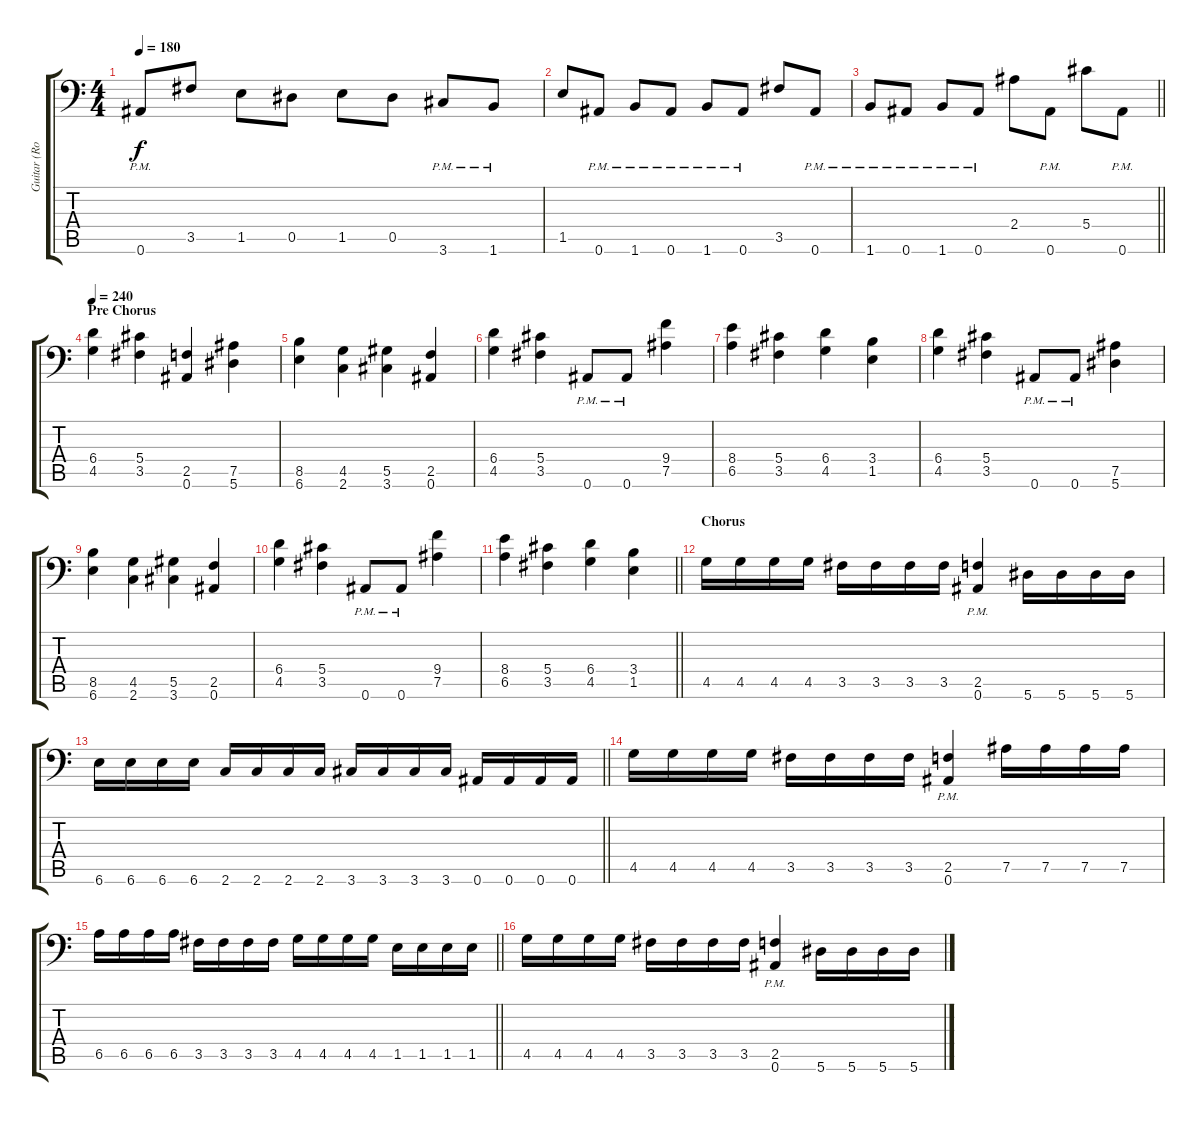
\track ("Guitar (Rob)" "Guitar (Ro") {instrument distortionguitar}
\staff {score tabs}
\tuning (Bb3 F3 Db3 Ab2 Eb2 Bb1) {hide}
\ts (4 4)
\tempo 180
\clef f4
\ks c
0.6{pm}.8{dy f} 3.5.8 1.5.8 0.5.8 1.5.8 0.5.8 3.6{pm}.8 1.6{pm}.8 |
1.5.8 0.6{pm}.8 1.6{pm}.8 0.6{pm}.8 1.6{pm}.8 0.6{pm}.8 3.5.8 0.6{pm}.8 |
\barLineRight lightlight
1.6{pm}.8 0.6{pm}.8 1.6{pm}.8 0.6{pm}.8 2.4.8 0.6{pm}.8 5.4.8 0.6{pm}.8 |
\section ("" "Pre Chorus")
\tempo 240
(6.4 4.5).4 (5.4 3.5).4 (2.5 0.6).4 (7.5 5.6).4 |
(8.5 6.6).4 (4.5 2.6).4 (5.5 3.6).4 (2.5 0.6).4 |
(6.4 4.5).4 (5.4 3.5).4 0.6{pm}.8 0.6{pm}.8 (9.4 7.5).4 |
(8.4 6.5).4 (5.4 3.5).4 (6.4 4.5).4 (3.4 1.5).4 |
(6.4 4.5).4 (5.4 3.5).4 0.6{pm}.8 0.6{pm}.8 (7.5 5.6).4 |
(8.5 6.6).4 (4.5 2.6).4 (5.5 3.6).4 (2.5 0.6).4 |
(6.4 4.5).4 (5.4 3.5).4 0.6{pm}.8 0.6{pm}.8 (9.4 7.5).4 |
\barLineRight lightlight
(8.4 6.5).4 (5.4 3.5).4 (6.4 4.5).4 (3.4 1.5).4 |
\section ("" "Chorus")
4.5.16 4.5.16 4.5.16 4.5.16 3.5.16 3.5.16 3.5.16 3.5.16 (2.5{pm} 0.6{pm}).4 5.6.16 5.6.16 5.6.16 5.6.16 |
\barLineRight lightlight
6.6.16 6.6.16 6.6.16 6.6.16 2.6.16 2.6.16 2.6.16 2.6.16 3.6.16 3.6.16 3.6.16 3.6.16 0.6.16 0.6.16 0.6.16 0.6.16 |
4.5.16 4.5.16 4.5.16 4.5.16 3.5.16 3.5.16 3.5.16 3.5.16 (2.5{pm} 0.6{pm}).4 7.5.16 7.5.16 7.5.16 7.5.16 |
\barLineRight lightlight
6.5.16 6.5.16 6.5.16 6.5.16 3.5.16 3.5.16 3.5.16 3.5.16 4.5.16 4.5.16 4.5.16 4.5.16 1.5.16 1.5.16 1.5.16 1.5.16 |
4.5.16 4.5.16 4.5.16 4.5.16 3.5.16 3.5.16 3.5.16 3.5.16 (2.5{pm} 0.6{pm}).4 5.6.16 5.6.16 5.6.16 5.6.16
